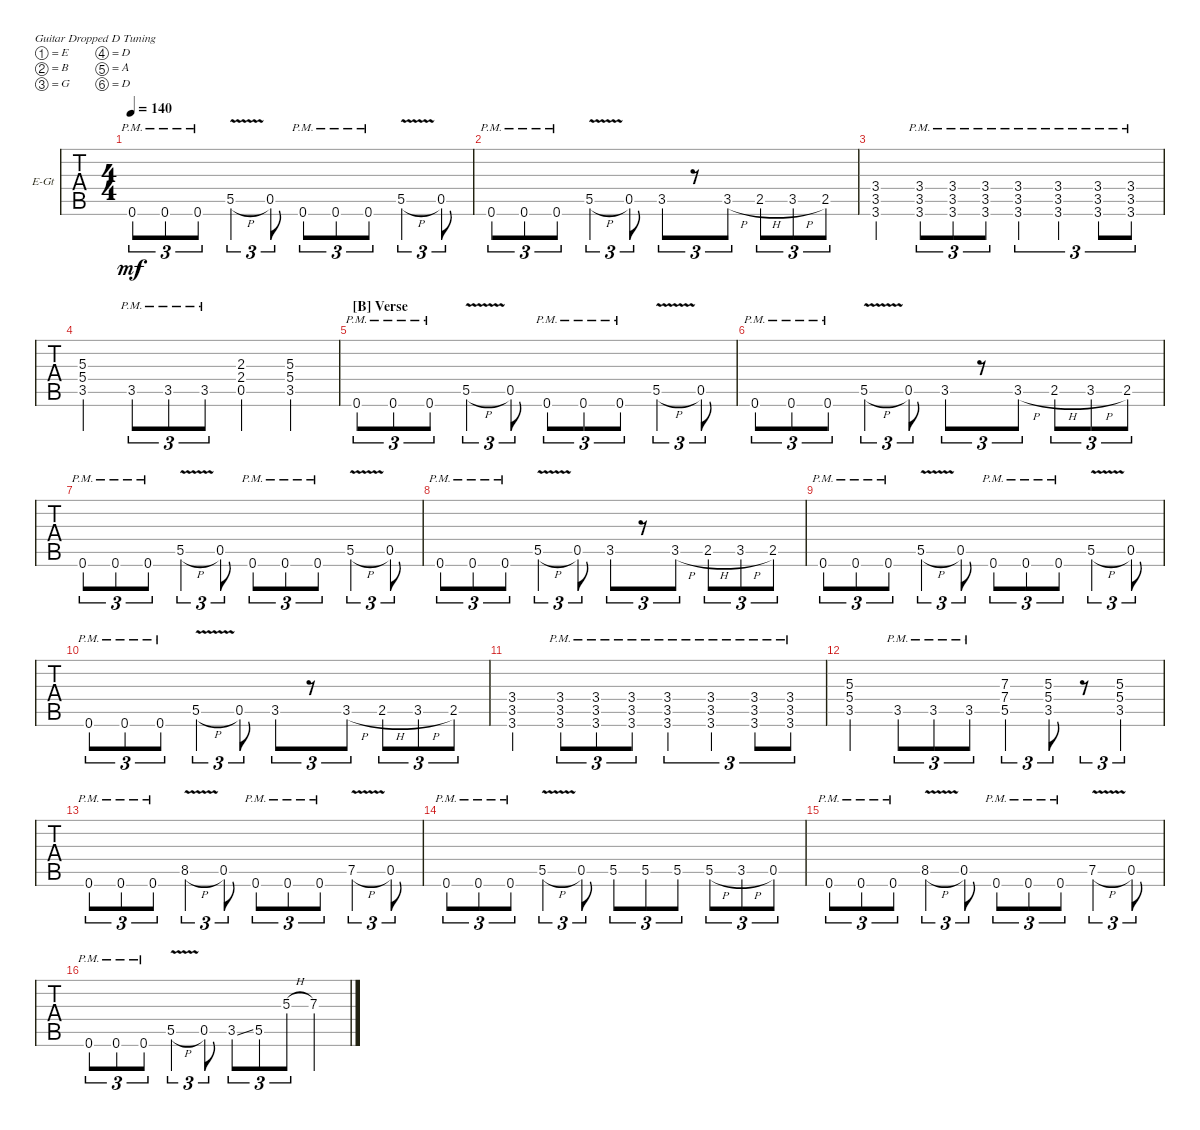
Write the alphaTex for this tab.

\defaultSystemsLayout 4
\bracketExtendMode groupsimilarinstruments
\multiBarRest
\firstSystemTrackNameOrientation horizontal
\otherSystemsTrackNameOrientation horizontal
\track ("Matthew" "E-Gt") {instrument distortionguitar}
\staff {tabs}
\tuning (E4 B3 G3 D3 A2 D2)
\ts (4 4)
\tempo 140
\clef g2
\ks c
0.6{pm}.8{tu (3 2) dy mf} 0.6{pm}.8{tu (3 2)} 0.6{pm}.8{tu (3 2)} 5.5{v h}.4{tu (3 2)} 0.5.8{tu (3 2)} 0.6{pm}.8{tu (3 2)} 0.6{pm}.8{tu (3 2)} 0.6{pm}.8{tu (3 2)} 5.5{v h}.4{tu (3 2)} 0.5.8{tu (3 2)} |
0.6{pm}.8{tu (3 2)} 0.6{pm}.8{tu (3 2)} 0.6{pm}.8{tu (3 2)} 5.5{v h}.4{tu (3 2)} 0.5.8{tu (3 2)} 3.5.8{tu (3 2)} r.8{tu (3 2)} 3.5{h}.8{tu (3 2)} 2.5{h}.8{tu (3 2)} 3.5{h}.8{tu (3 2)} 2.5.8{tu (3 2)} |
(3.6 3.5 3.4).4 (3.6{pm} 3.5{pm} 3.4{pm}).8{tu (3 2)} (3.6{pm} 3.5{pm} 3.4{pm}).8{tu (3 2)} (3.6{pm} 3.5{pm} 3.4{pm}).8{tu (3 2)} (3.6{pm} 3.5{pm} 3.4{pm}).4{tu (3 2)} (3.6{pm} 3.5{pm} 3.4{pm}).4{tu (3 2)} (3.6{pm} 3.5{pm} 3.4{pm}).8{tu (3 2)} (3.6{pm} 3.5{pm} 3.4{pm}).8{tu (3 2)} |
(3.5 5.4 5.3).4 3.5{pm}.8{tu (3 2)} 3.5{pm}.8{tu (3 2)} 3.5{pm}.8{tu (3 2)} (0.5 2.4 2.3).4 (3.5 5.4 5.3).4 |
\section ("B" "Verse")
0.6{pm}.8{tu (3 2)} 0.6{pm}.8{tu (3 2)} 0.6{pm}.8{tu (3 2)} 5.5{v h}.4{tu (3 2)} 0.5.8{tu (3 2)} 0.6{pm}.8{tu (3 2)} 0.6{pm}.8{tu (3 2)} 0.6{pm}.8{tu (3 2)} 5.5{v h}.4{tu (3 2)} 0.5.8{tu (3 2)} |
0.6{pm}.8{tu (3 2)} 0.6{pm}.8{tu (3 2)} 0.6{pm}.8{tu (3 2)} 5.5{v h}.4{tu (3 2)} 0.5.8{tu (3 2)} 3.5.8{tu (3 2)} r.8{tu (3 2)} 3.5{h}.8{tu (3 2)} 2.5{h}.8{tu (3 2)} 3.5{h}.8{tu (3 2)} 2.5.8{tu (3 2)} |
0.6{pm}.8{tu (3 2)} 0.6{pm}.8{tu (3 2)} 0.6{pm}.8{tu (3 2)} 5.5{v h}.4{tu (3 2)} 0.5.8{tu (3 2)} 0.6{pm}.8{tu (3 2)} 0.6{pm}.8{tu (3 2)} 0.6{pm}.8{tu (3 2)} 5.5{v h}.4{tu (3 2)} 0.5.8{tu (3 2)} |
0.6{pm}.8{tu (3 2)} 0.6{pm}.8{tu (3 2)} 0.6{pm}.8{tu (3 2)} 5.5{v h}.4{tu (3 2)} 0.5.8{tu (3 2)} 3.5.8{tu (3 2)} r.8{tu (3 2)} 3.5{h}.8{tu (3 2)} 2.5{h}.8{tu (3 2)} 3.5{h}.8{tu (3 2)} 2.5.8{tu (3 2)} |
0.6{pm}.8{tu (3 2)} 0.6{pm}.8{tu (3 2)} 0.6{pm}.8{tu (3 2)} 5.5{v h}.4{tu (3 2)} 0.5.8{tu (3 2)} 0.6{pm}.8{tu (3 2)} 0.6{pm}.8{tu (3 2)} 0.6{pm}.8{tu (3 2)} 5.5{v h}.4{tu (3 2)} 0.5.8{tu (3 2)} |
0.6{pm}.8{tu (3 2)} 0.6{pm}.8{tu (3 2)} 0.6{pm}.8{tu (3 2)} 5.5{v h}.4{tu (3 2)} 0.5.8{tu (3 2)} 3.5.8{tu (3 2)} r.8{tu (3 2)} 3.5{h}.8{tu (3 2)} 2.5{h}.8{tu (3 2)} 3.5{h}.8{tu (3 2)} 2.5.8{tu (3 2)} |
(3.6 3.5 3.4).4 (3.6{pm} 3.5{pm} 3.4{pm}).8{tu (3 2)} (3.6{pm} 3.5{pm} 3.4{pm}).8{tu (3 2)} (3.6{pm} 3.5{pm} 3.4{pm}).8{tu (3 2)} (3.6{pm} 3.5{pm} 3.4{pm}).4{tu (3 2)} (3.6{pm} 3.5{pm} 3.4{pm}).4{tu (3 2)} (3.6{pm} 3.5{pm} 3.4{pm}).8{tu (3 2)} (3.6{pm} 3.5{pm} 3.4{pm}).8{tu (3 2)} |
(3.5 5.4 5.3).4 3.5{pm}.8{tu (3 2)} 3.5{pm}.8{tu (3 2)} 3.5{pm}.8{tu (3 2)} (5.5 7.4 7.3).4{tu (3 2)} (3.5 5.4 5.3).8{tu (3 2)} r.8{tu (3 2)} (3.5 5.3 5.4).4{tu (3 2)} |
0.6{pm}.8{tu (3 2)} 0.6{pm}.8{tu (3 2)} 0.6{pm}.8{tu (3 2)} 8.5{v h}.4{tu (3 2)} 0.5.8{tu (3 2)} 0.6{pm}.8{tu (3 2)} 0.6{pm}.8{tu (3 2)} 0.6{pm}.8{tu (3 2)} 7.5{v h}.4{tu (3 2)} 0.5.8{tu (3 2)} |
0.6{pm}.8{tu (3 2)} 0.6{pm}.8{tu (3 2)} 0.6{pm}.8{tu (3 2)} 5.5{v h}.4{tu (3 2)} 0.5.8{tu (3 2)} 5.5.8{tu (3 2)} 5.5.8{tu (3 2)} 5.5.8{tu (3 2)} 5.5{h}.8{tu (3 2)} 3.5{h}.8{tu (3 2)} 0.5.8{tu (3 2)} |
0.6{pm}.8{tu (3 2)} 0.6{pm}.8{tu (3 2)} 0.6{pm}.8{tu (3 2)} 8.5{v h}.4{tu (3 2)} 0.5.8{tu (3 2)} 0.6{pm}.8{tu (3 2)} 0.6{pm}.8{tu (3 2)} 0.6{pm}.8{tu (3 2)} 7.5{v h}.4{tu (3 2)} 0.5.8{tu (3 2)} |
0.6{pm}.8{tu (3 2)} 0.6{pm}.8{tu (3 2)} 0.6{pm}.8{tu (3 2)} 5.5{v h}.4{tu (3 2)} 0.5.8{tu (3 2)} 3.5{ss}.8{tu (3 2)} 5.5.8{tu (3 2)} 5.3{h}.8{tu (3 2)} 7.3.4
